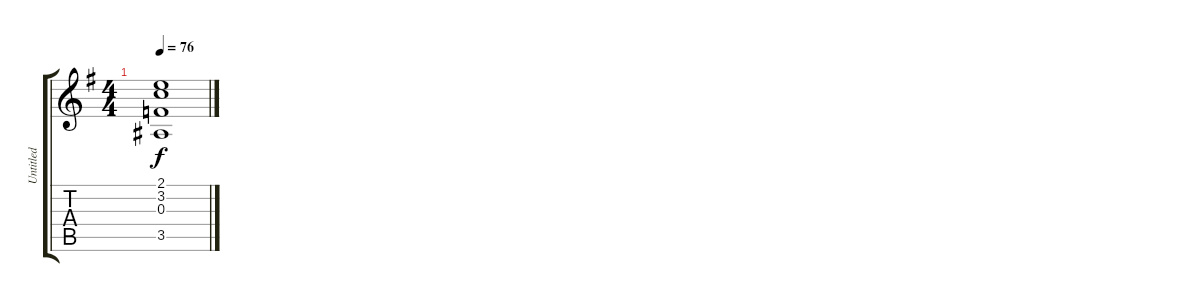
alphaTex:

\track ("Untitled" "Untitled") {instrument overdrivenguitar}
\staff {score tabs}
\tuning (D4 A3 F3 C3 G2 D2) {hide}
\ts (4 4)
\tempo 76
\clef g2
\ks g
(2.1{t} 3.2{t} 0.3{t} 3.5{t}).1{dy f}
